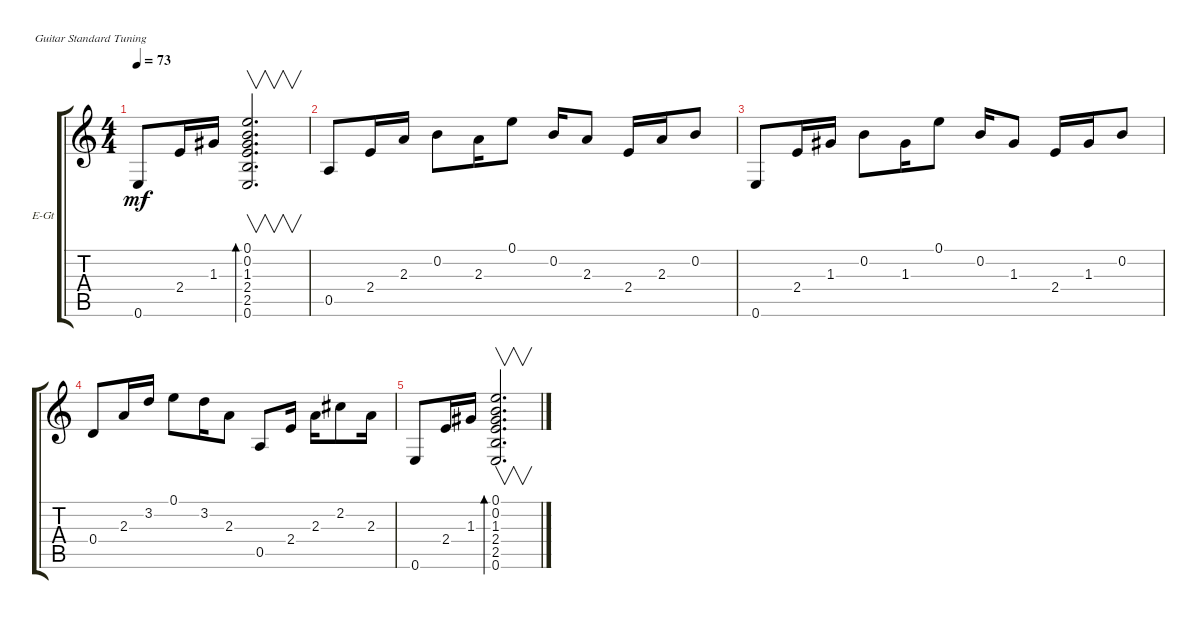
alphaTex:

\bracketExtendMode groupsimilarinstruments
\firstSystemTrackNameOrientation horizontal
\otherSystemsTrackNameOrientation horizontal
\track ("Les Paul B" "E-Gt") {instrument electricguitarclean}
\staff {score tabs}
\tuning (E4 B3 G3 D3 A2 E2)
\ts (4 4)
\tempo 73
\clef g2
\ks c
0.6.8{dy mf} 2.4.16 1.3.16 (0.1 0.2 1.3 2.4 2.5 0.6).2{v d bd 110} |
0.5.8 2.4.16 2.3.16 0.2.8 2.3.16 0.1.8 0.2.16 2.3.8 2.4.16 2.3.16 0.2.8 |
0.6.8 2.4.16 1.3.16 0.2.8 1.3.16 0.1.8 0.2.16 1.3.8 2.4.16 1.3.16 0.2.8 |
0.4.8 2.3.16 3.2.16 0.1.8 3.2.16 2.3.8 0.5.8 2.4.16 2.3.16 2.2.8 2.3.16 |
0.6.8 2.4.16 1.3.16 (0.1 0.2 1.3 2.4 2.5 0.6).2{v d bd 76}
